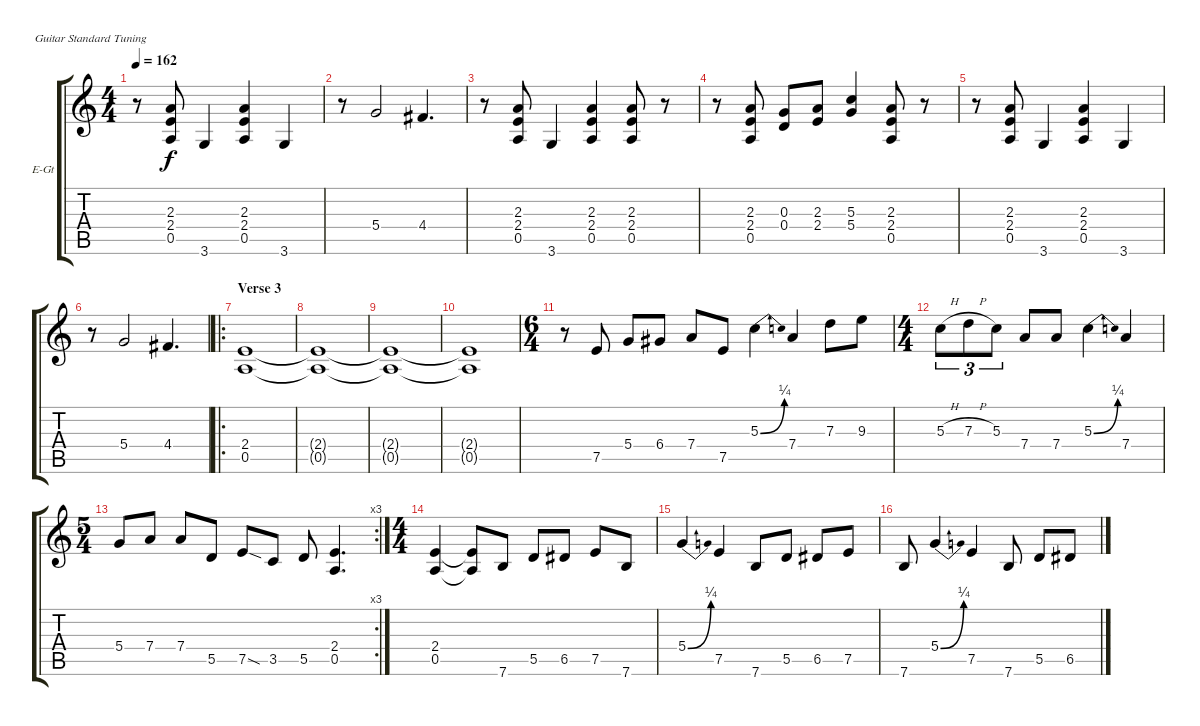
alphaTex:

\defaultSystemsLayout 4
\bracketExtendMode groupsimilarinstruments
\firstSystemTrackNameOrientation horizontal
\otherSystemsTrackNameOrientation horizontal
\track ("Electric Guitar 2" "E-Gt") {instrument overdrivenguitar}
\staff {score tabs}
\tuning (E4 B3 G3 D3 A2 E2)
\ts (4 4)
\tempo 162
\clef g2
\ks c
r.8{dy f} (2.3 2.4 0.5).8 3.6.4 (2.3 2.4 0.5).4 3.6.4 |
r.8 5.4.2 4.4.4{d} |
r.8 (2.3 2.4 0.5).8 3.6.4 (2.3 2.4 0.5).4 (0.5 2.4 2.3).8 r.8 |
r.8 (0.5 2.4 2.3).8 (0.4 0.3).8 (2.3 2.4).8 (5.4 5.3).4 (2.3 2.4 0.5).8 r.8 |
r.8 (2.3 2.4 0.5).8 3.6.4 (2.3 2.4 0.5).4 3.6.4 |
r.8 5.4.2 4.4.4{d} |
\ro
\section ("" "Verse 3")
(0.5 2.4).1 |
(0.5{t} 2.4{t}).1 |
(0.5{t} 2.4{t}).1 |
(0.5{t} 2.4{t}).1 |
\ts (6 4)
r.8 7.5.8 5.4.8 6.4.8 7.4.8 7.5.8 5.3{be (bend 0 0 60 1)}.4 7.4.4 7.3.8 9.3.8 |
\ts (4 4)
5.3{h}.8{tu (3 2)} 7.3{h}.8{tu (3 2)} 5.3.8{tu (3 2)} 7.4.8 7.4.8 5.3{be (bend 0 0 60 1)}.4 7.4.4 |
\rc 3
\ts (5 4)
5.4.8 7.4.8 7.4.8 5.5.8 7.5{sod}.8 3.5.8 5.5.8 (0.5 2.4).4{d} |
\ts (4 4)
(2.4 0.5).4 (2.4{t} 0.5{t}).8 7.6.8 5.5.8 6.5.8 7.5.8 7.6.8 |
5.4{be (bend 0 0 60 1)}.4 7.5.4 7.6.8 5.5.8 6.5.8 7.5.8 |
7.6.8 5.4{be (bend 0 0 60 1)}.4 7.5.4 7.6.8 5.5.8 6.5.8
